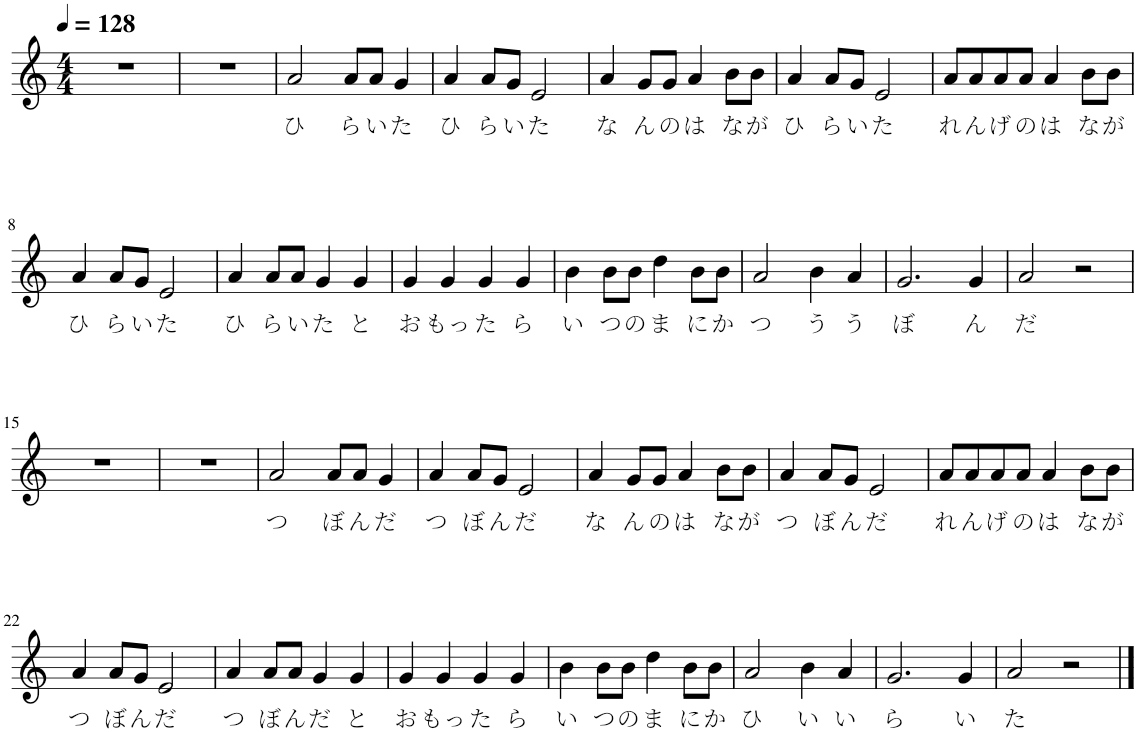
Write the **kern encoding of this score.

**kern	**text
*part1	*part1
*staff1	*staff1
*I"ピアノ	*
*clefG2	*
*k[]	*
*M4/4	*
*MM128	*
=1	=1
1r	.
=2	=2
1r	.
=3	=3
!	!LO:LY:b
2a/	ひ
!	!LO:LY:b
8a/L	ら
!	!LO:LY:b
8a/J	い
!	!LO:LY:b
4g/	た
=4	=4
!	!LO:LY:b
4a/	ひ
!	!LO:LY:b
8a/L	ら
!	!LO:LY:b
8g/J	い
!	!LO:LY:b
2e/	た
=5	=5
!	!LO:LY:b
4a/	な
!	!LO:LY:b
8g/L	ん
!	!LO:LY:b
8g/J	の
!	!LO:LY:b
4a/	は
!	!LO:LY:b
8b\L	な
!	!LO:LY:b
8b\J	が
=6	=6
!	!LO:LY:b
4a/	ひ
!	!LO:LY:b
8a/L	ら
!	!LO:LY:b
8g/J	い
!	!LO:LY:b
2e/	た
=7	=7
!	!LO:LY:b
8a/L	れ
!	!LO:LY:b
8a/	ん
!	!LO:LY:b
8a/	げ
!	!LO:LY:b
8a/J	の
!	!LO:LY:b
4a/	は
!	!LO:LY:b
8b\L	な
!	!LO:LY:b
8b\J	が
!!LO:LB:g=z
=8	=8
!	!LO:LY:b
4a/	ひ
!	!LO:LY:b
8a/L	ら
!	!LO:LY:b
8g/J	い
!	!LO:LY:b
2e/	た
=9	=9
!	!LO:LY:b
4a/	ひ
!	!LO:LY:b
8a/L	ら
!	!LO:LY:b
8a/J	い
!	!LO:LY:b
4g/	た
!	!LO:LY:b
4g/	と
=10	=10
!	!LO:LY:b
4g/	お
!	!LO:LY:b
4g/	もっ
!	!LO:LY:b
4g/	た
!	!LO:LY:b
4g/	ら
=11	=11
!	!LO:LY:b
4b\	い
!	!LO:LY:b
8b\L	つ
!	!LO:LY:b
8b\J	の
!	!LO:LY:b
4dd\	ま
!	!LO:LY:b
8b\L	に
!	!LO:LY:b
8b\J	か
=12	=12
!	!LO:LY:b
2a/	つ
!	!LO:LY:b
4b\	う
!	!LO:LY:b
4a/	う
=13	=13
!	!LO:LY:b
2.g/	ぼ
!	!LO:LY:b
4g/	ん
=14	=14
!	!LO:LY:b
2a/	だ
2r	.
!!LO:LB:g=z
=15	=15
1r	.
=16	=16
1r	.
=17	=17
!	!LO:LY:b
2a/	つ
!	!LO:LY:b
8a/L	ぼ
!	!LO:LY:b
8a/J	ん
!	!LO:LY:b
4g/	だ
=18	=18
!	!LO:LY:b
4a/	つ
!	!LO:LY:b
8a/L	ぼ
!	!LO:LY:b
8g/J	ん
!	!LO:LY:b
2e/	だ
=19	=19
!	!LO:LY:b
4a/	な
!	!LO:LY:b
8g/L	ん
!	!LO:LY:b
8g/J	の
!	!LO:LY:b
4a/	は
!	!LO:LY:b
8b\L	な
!	!LO:LY:b
8b\J	が
=20	=20
!	!LO:LY:b
4a/	つ
!	!LO:LY:b
8a/L	ぼ
!	!LO:LY:b
8g/J	ん
!	!LO:LY:b
2e/	だ
=21	=21
!	!LO:LY:b
8a/L	れ
!	!LO:LY:b
8a/	ん
!	!LO:LY:b
8a/	げ
!	!LO:LY:b
8a/J	の
!	!LO:LY:b
4a/	は
!	!LO:LY:b
8b\L	な
!	!LO:LY:b
8b\J	が
!!LO:LB:g=z
=22	=22
!	!LO:LY:b
4a/	つ
!	!LO:LY:b
8a/L	ぼ
!	!LO:LY:b
8g/J	ん
!	!LO:LY:b
2e/	だ
=23	=23
!	!LO:LY:b
4a/	つ
!	!LO:LY:b
8a/L	ぼ
!	!LO:LY:b
8a/J	ん
!	!LO:LY:b
4g/	だ
!	!LO:LY:b
4g/	と
=24	=24
!	!LO:LY:b
4g/	お
!	!LO:LY:b
4g/	もっ
!	!LO:LY:b
4g/	た
!	!LO:LY:b
4g/	ら
=25	=25
!	!LO:LY:b
4b\	い
!	!LO:LY:b
8b\L	つ
!	!LO:LY:b
8b\J	の
!	!LO:LY:b
4dd\	ま
!	!LO:LY:b
8b\L	に
!	!LO:LY:b
8b\J	か
=26	=26
!	!LO:LY:b
2a/	ひ
!	!LO:LY:b
4b\	い
!	!LO:LY:b
4a/	い
=27	=27
!	!LO:LY:b
2.g/	ら
!	!LO:LY:b
4g/	い
=28	=28
!	!LO:LY:b
2a/	た
2r	.
==	==
*-	*-
